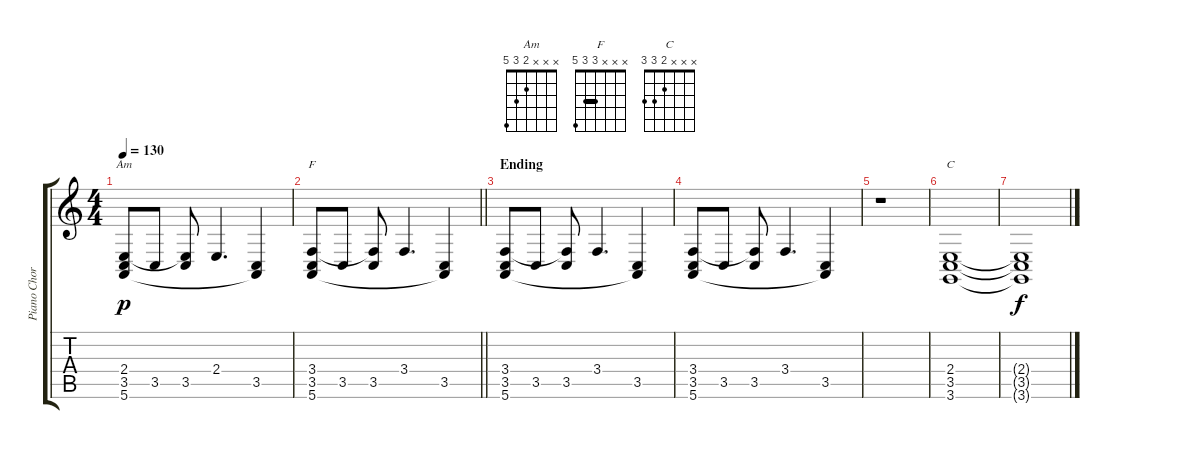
\track ("Piano Chords" "Piano Chor") {instrument acousticgrandpiano}
\staff {score tabs}
\tuning (E4 B3 G3 D3 A2 E2) {hide}
\chord ("Am" x x x 2 3 5)
\chord ("F" x x x 3 3 5) {barre 3}
\chord ("C" x x x 2 3 3)
\ts (4 4)
\tempo 130
\clef g2
\ks c
(2.4 3.5 5.6).8{ch "Am" dy p} 3.5.8 (2.4{t} 3.5).8 2.4.4{d} (3.5 5.6{t}).4 |
\barLineRight lightlight
(3.4 3.5 5.6).8{ch "F"} 3.5.8 (3.4{t} 3.5).8 3.4.4{d} (3.5 5.6{t}).4 |
\section ("" "Ending")
(3.4 3.5 5.6).8 3.5.8 (3.4{t} 3.5).8 3.4.4{d} (3.5 5.6{t}).4 |
(3.4 3.5 5.6).8 3.5.8 (3.4{t} 3.5).8 3.4.4{d} (3.5 5.6{t}).4 |
r.1 |
(2.4 3.5 3.6).1{ch "C"} |
(2.4{t} 3.5{t} 3.6{t}).1{dy f}
